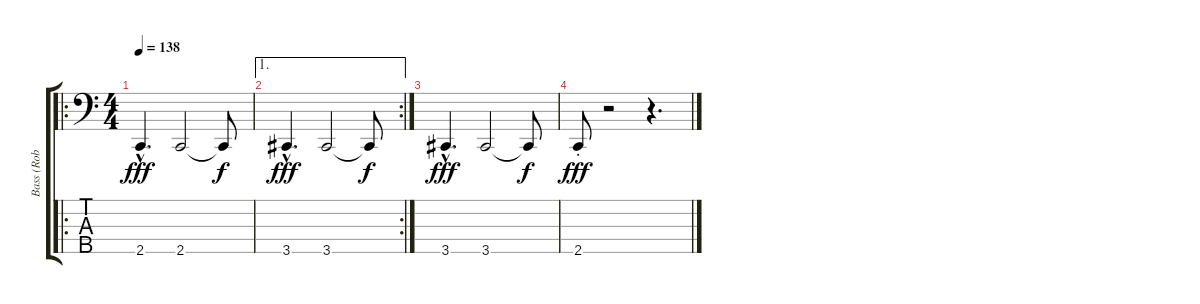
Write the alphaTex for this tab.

\track ("Bass (Rob Garcia)" "Bass (Rob ") {instrument electricbassfinger}
\staff {score tabs}
\tuning (Gb2 Db2 Ab1 Eb1 Bb0) {hide}
\ro
\ts (4 4)
\tempo 138
\clef f4
\ks c
2.5{hac}.4{d dy fff} 2.5.2 2.5{t}.8{dy f} |
\ae 1
\rc 2
3.5{hac}.4{d dy fff} 3.5.2 3.5{t}.8{dy f} |
3.5{hac}.4{d dy fff} 3.5.2 3.5{t}.8{dy f} |
2.5{st}.8{dy fff} r.2 r.4{d}
